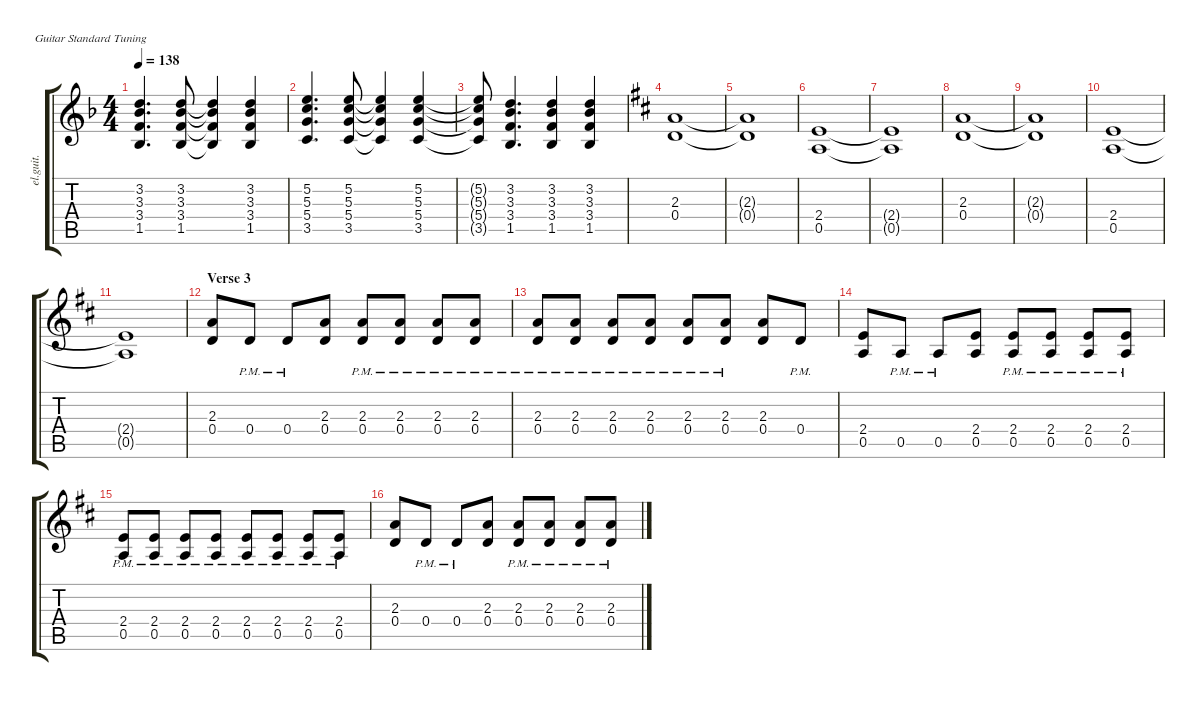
\hideDynamics
\bracketExtendMode groupsimilarinstruments
\otherSystemsTrackNameOrientation horizontal
\track ("EG5 Dbl" "el.guit.") {instrument electricguitarmuted}
\staff {score tabs}
\tuning (E4 B3 G3 D3 A2 E2)
\ts (4 4)
\tempo 138
\clef g2
\ks f
(3.2{acc forcenatural} 3.3{acc b} 3.4{acc forcenatural} 1.5{acc b}).4{d dy mf} (3.2{acc forcenatural} 3.3{acc b} 3.4{acc forcenatural} 1.5{acc b}).8 (1.5{t acc b} 3.4{t acc forcenatural} 3.3{t acc b} 3.2{t acc forcenatural}).4 (3.2{acc forcenatural} 3.3{acc b} 3.4{acc forcenatural} 1.5{acc b}).4 |
(5.2{acc forcenatural} 5.3{acc forcenatural} 5.4{acc forcenatural} 3.5{acc forcenatural}).4{d} (5.2{acc forcenatural} 5.3{acc forcenatural} 5.4{acc forcenatural} 3.5{acc forcenatural}).8 (3.5{t acc forcenatural} 5.4{t acc forcenatural} 5.3{t acc forcenatural} 5.2{t acc forcenatural}).4 (5.2{acc forcenatural} 5.3{acc forcenatural} 5.4{acc forcenatural} 3.5{acc forcenatural}).4 |
(5.2{t acc forcenatural} 5.4{t acc forcenatural} 5.3{t acc forcenatural} 3.5{t acc forcenatural}).8 (3.2{acc forcenatural} 3.3{acc b} 3.4{acc forcenatural} 1.5{acc b}).4{d} (3.2{acc forcenatural} 3.3{acc b} 3.4{acc forcenatural} 1.5{acc b}).4 (3.2{acc forcenatural} 3.3{acc b} 3.4{acc forcenatural} 1.5{acc b}).4 |
\ks d
(2.3{acc forcenatural} 0.4{acc forcenatural}).1{dy f} |
(0.4{t acc forcenatural} 2.3{t acc forcenatural}).1{dy mf} |
(2.4{acc forcenatural} 0.5{acc forcenatural}).1 |
(0.5{t acc forcenatural} 2.4{t acc forcenatural}).1 |
(2.3{acc forcenatural} 0.4{acc forcenatural}).1{dy f} |
(0.4{t acc forcenatural} 2.3{t acc forcenatural}).1{dy mf} |
(2.4{acc forcenatural} 0.5{acc forcenatural}).1 |
(0.5{t acc forcenatural} 2.4{t acc forcenatural}).1 |
\section ("" "Verse 3")
(0.4{acc forcenatural} 2.3{acc forcenatural}).8{dy fff} 0.4{pm acc forcenatural}.8{dy mf} 0.4{pm acc forcenatural}.8{dy f} (0.4{acc forcenatural} 2.3{acc forcenatural}).8{dy fff} (0.4{pm acc forcenatural} 2.3{pm acc forcenatural}).8{dy mf} (0.4{pm acc forcenatural} 2.3{pm acc forcenatural}).8 (0.4{pm acc forcenatural} 2.3{pm acc forcenatural}).8{dy ff} (0.4{pm acc forcenatural} 2.3{pm acc forcenatural}).8{dy mf} |
(0.4{pm acc forcenatural} 2.3{pm acc forcenatural}).8 (0.4{pm acc forcenatural} 2.3{pm acc forcenatural}).8 (0.4{pm acc forcenatural} 2.3{pm acc forcenatural}).8{dy f} (0.4{pm acc forcenatural} 2.3{pm acc forcenatural}).8 (0.4{pm acc forcenatural} 2.3{pm acc forcenatural}).8{dy ff} (0.4{pm acc forcenatural} 2.3{pm acc forcenatural}).8{dy f} (0.4{acc forcenatural} 2.3{acc forcenatural}).8{dy ff} 0.4{pm acc forcenatural}.8 |
(0.5{acc forcenatural} 2.4{acc forcenatural}).8{dy fff} 0.5{pm acc forcenatural}.8{dy ff} 0.5{pm acc forcenatural}.8{dy f} (0.5{acc forcenatural} 2.4{acc forcenatural}).8{dy fff} (0.5{pm acc forcenatural} 2.4{pm acc forcenatural}).8{dy mf} (0.5{pm acc forcenatural} 2.4{pm acc forcenatural}).8 (0.5{pm acc forcenatural} 2.4{pm acc forcenatural}).8{dy ff} (0.5{pm acc forcenatural} 2.4{pm acc forcenatural}).8{dy f} |
(0.5{pm acc forcenatural} 2.4{pm acc forcenatural}).8 (0.5{pm acc forcenatural} 2.4{pm acc forcenatural}).8 (0.5{pm acc forcenatural} 2.4{pm acc forcenatural}).8{dy ff} (0.5{pm acc forcenatural} 2.4{pm acc forcenatural}).8{dy f} (0.5{pm acc forcenatural} 2.4{pm acc forcenatural}).8{dy ff} (0.5{pm acc forcenatural} 2.4{pm acc forcenatural}).8{dy f} (0.5{pm acc forcenatural} 2.4{pm acc forcenatural}).8{dy ff} (0.5{pm acc forcenatural} 2.4{pm acc forcenatural}).8{dy f} |
(0.4{acc forcenatural} 2.3{acc forcenatural}).8{dy fff} 0.4{pm acc forcenatural}.8{dy mf} 0.4{pm acc forcenatural}.8{dy f} (0.4{acc forcenatural} 2.3{acc forcenatural}).8{dy fff} (0.4{pm acc forcenatural} 2.3{pm acc forcenatural}).8{dy mf} (0.4{pm acc forcenatural} 2.3{pm acc forcenatural}).8 (0.4{pm acc forcenatural} 2.3{pm acc forcenatural}).8{dy ff} (0.4{pm acc forcenatural} 2.3{pm acc forcenatural}).8{dy mf}
